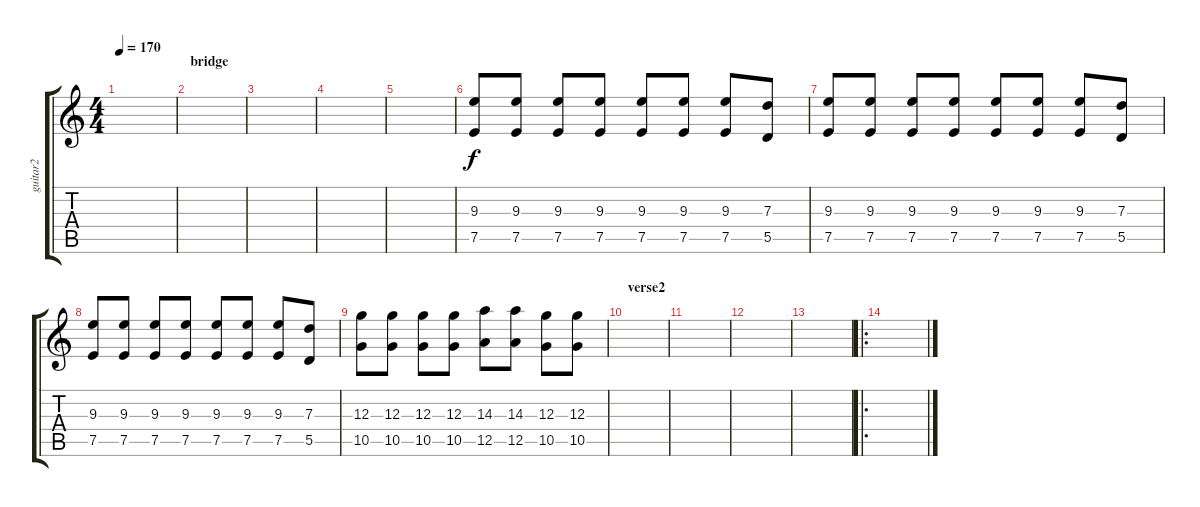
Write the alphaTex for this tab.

\track ("guitar2" "guitar2") {instrument distortionguitar}
\staff {score tabs}
\tuning (E4 B3 G3 D3 A2 E2) {hide}
\ts (4 4)
\tempo 170
\clef g2
\ks c
|
\section ("" "bridge")
|
|
|
|
(9.3 7.5).8 (9.3 7.5).8 (9.3 7.5).8 (9.3 7.5).8 (9.3 7.5).8 (9.3 7.5).8 (9.3 7.5).8 (7.3 5.5).8 |
(9.3 7.5).8 (9.3 7.5).8 (9.3 7.5).8 (9.3 7.5).8 (9.3 7.5).8 (9.3 7.5).8 (9.3 7.5).8 (7.3 5.5).8 |
(9.3 7.5).8 (9.3 7.5).8 (9.3 7.5).8 (9.3 7.5).8 (9.3 7.5).8 (9.3 7.5).8 (9.3 7.5).8 (7.3 5.5).8 |
(12.3 10.5).8 (12.3 10.5).8 (12.3 10.5).8 (12.3 10.5).8 (14.3 12.5).8 (14.3 12.5).8 (12.3 10.5).8 (12.3 10.5).8 |
\section ("" "verse2")
|
|
|
|
\ro
